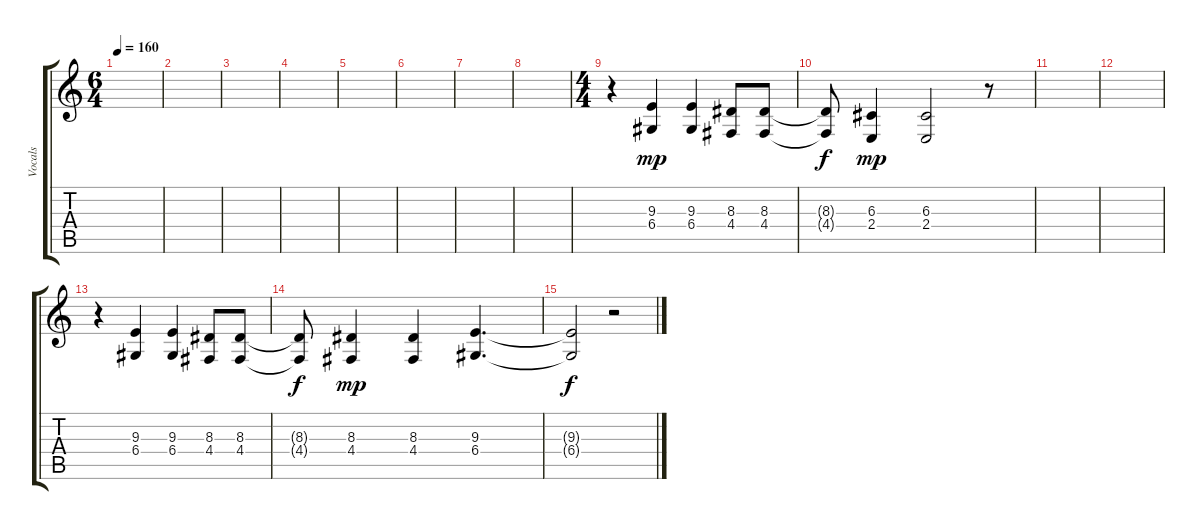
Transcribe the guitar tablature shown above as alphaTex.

\track ("Vocals" "Vocals") {instrument choiraahs}
\staff {score tabs}
\tuning (E4 B3 G3 D3 A2 E2) {hide}
\ts (6 4)
\tempo 160
\clef g2
\ks c
|
|
|
|
|
|
|
|
\ts (4 4)
r.4 (9.3 6.4).4{dy mp} (9.3 6.4).4 (8.3 4.4).8 (8.3 4.4).8 |
(8.3{t} 4.4{t}).8{dy f} (6.3 2.4).4{dy mp} (6.3 2.4).2 r.8 |
|
|
r.4 (9.3 6.4).4 (9.3 6.4).4 (8.3 4.4).8 (8.3 4.4).8 |
(8.3{t} 4.4{t}).8{dy f} (8.3 4.4).4{dy mp} (8.3 4.4).4 (9.3 6.4).4{d} |
(9.3{t} 6.4{t}).2{dy f} r.2
